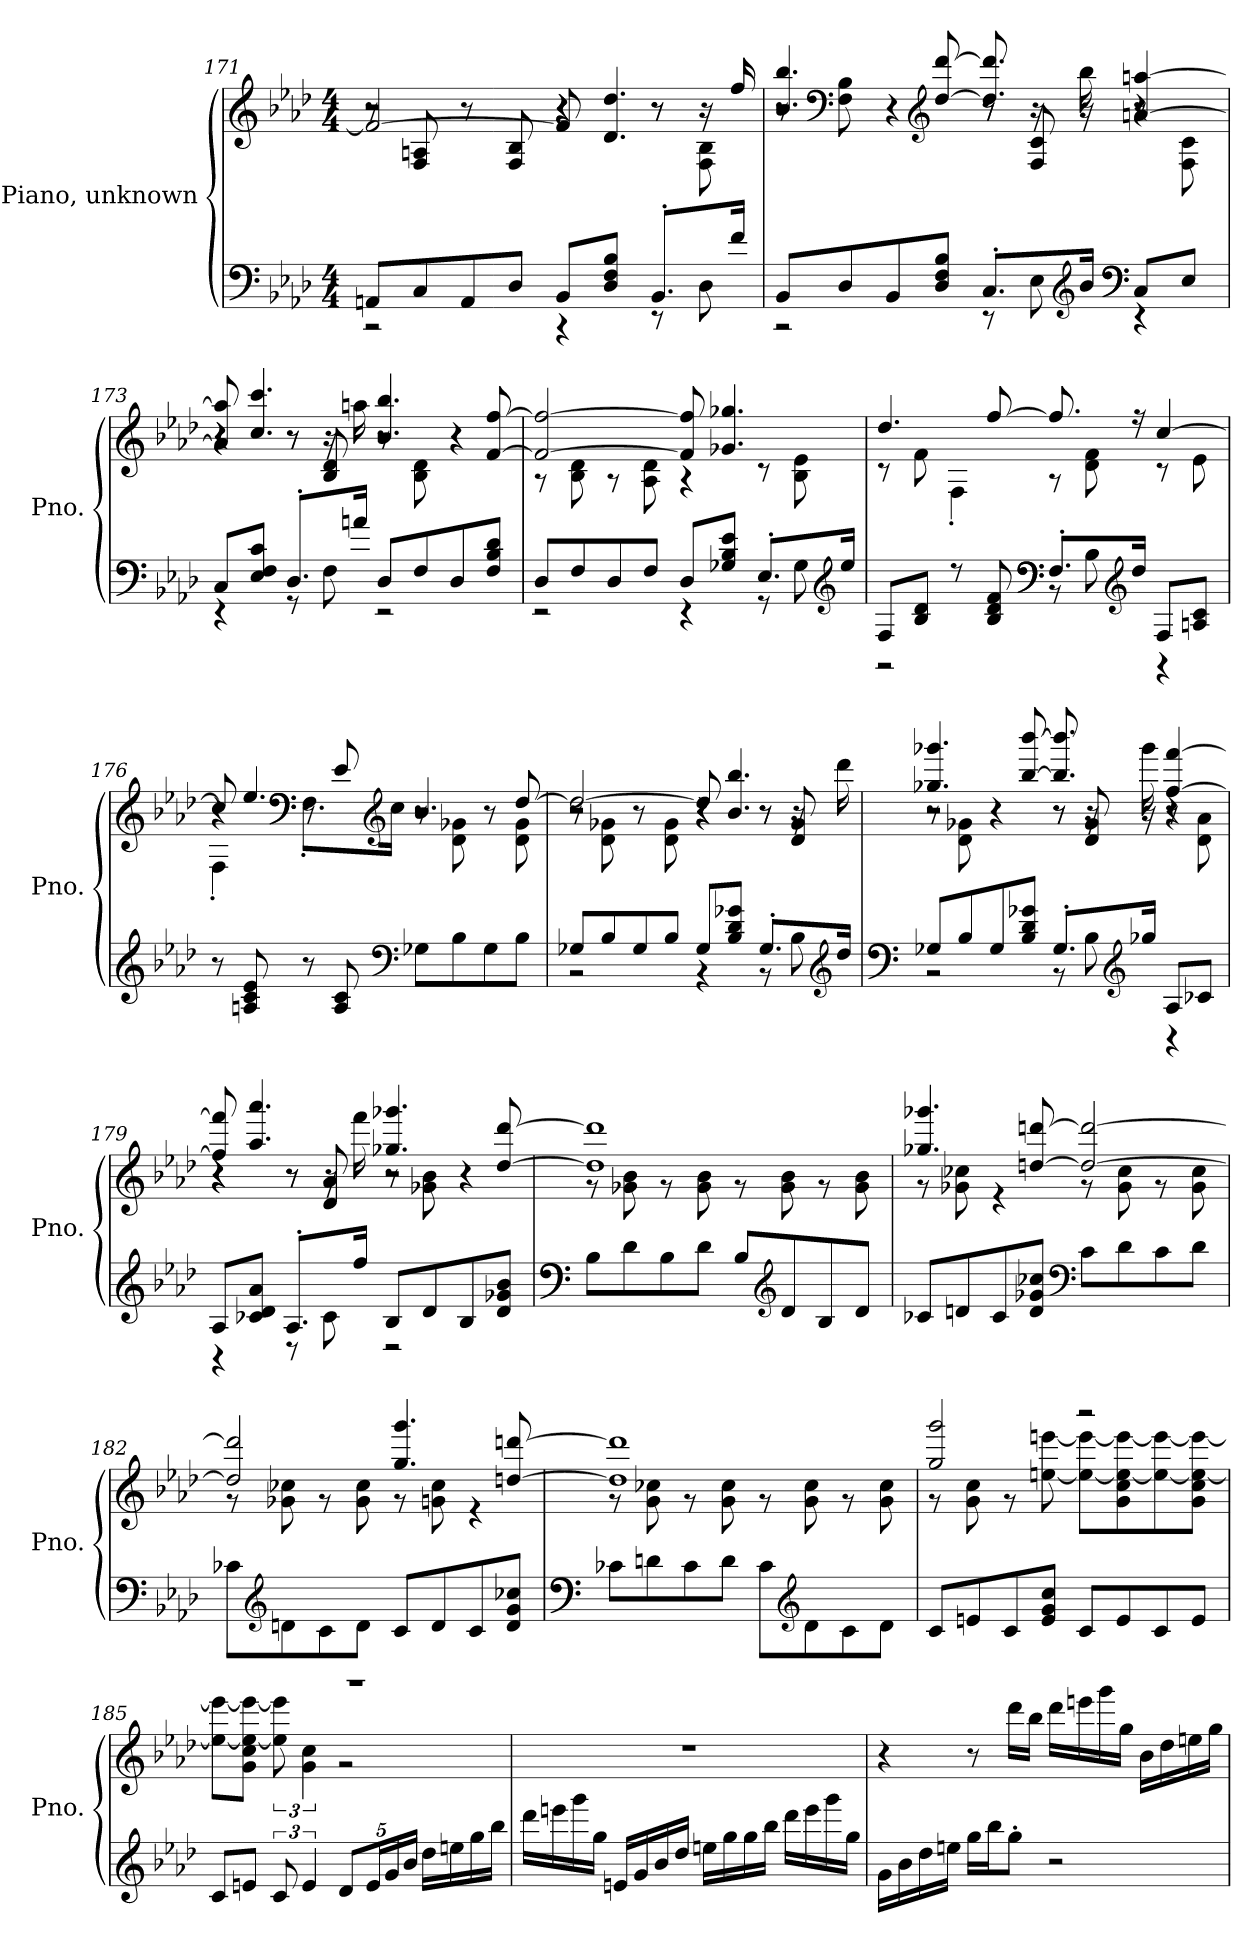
**kern	**kern
*part1	*part1
*staff2	*staff1
*I"Piano, unknown	*
*I'Pno.	*
*clefF4	*clefG2
*k[b-e-a-d-]	*k[b-e-a-d-]
*M4/4	*M4/4
=171	=171
*^	*^
*	*	*	*^
8AAn/L	2r	2f/_	2r	8r
8C/	.	.	.	8F/ 8An/
8AA/	.	.	.	8r
8D-/J	.	.	.	8F/ 8B-/
8BB-/L	4r	8f/]	4r	4r
8D-/ 8F/ 8B-/J	.	4.d-/ 4.dd-/	.	.
8.BB-'/L	8r	.	8r	8r
.	8D-\	.	8F\ 8B-\	16r
16f/Jk	.	.	.	16ff/
!!LO:LB:g=z	!!	!!
=172	=172	=172	=172	=172
8BB-/L	2r	4.b-/ 4.bb-/	8r	2r
*	*	*clefF4	*	*
8D-/	.	.	8F\ 8B-\	.
8BB-/	.	.	4r	.
*	*	*clefG2	*	*
8D-/ 8F/ 8B-/J	.	[8dd-/ [8ddd-/	.	.
8.C'/L	8r	8.dd-/] 8.ddd-/]	8r	8r
.	8E-\	.	16r	8F/ 8c/
*clefG2	*	*	*	*
16b-/Jk	.	16r	16bb-\	.
*clefF4	*	*	*	*
8C/L	4r	[4an/ [4aan/	8r	4r
8E-/J	.	.	8F\ 8c\	.
=173	=173	=173	=173	=173
8C/L	4r	8a/] 8aa/]	4r	4r
8E-/ 8F/ 8c/J	.	4.cc/ 4.ccc/	.	.
8.D-'/L	8r	.	8r	8r
.	8F\	.	16r	8B-/ 8d-/
16an/Jk	.	.	16aan\	.
8D-/L	2r	4.b-/ 4.bb-/	8r	2r
8F/	.	.	8B-\ 8d-\	.
8D-/	.	.	4r	.
8F/ 8B-/ 8d-/J	.	[8f/ [8ff/	.	.
*	*	*	*v	*v
!!LO:LB:g=z
=174	=174	=174	=174
8D-/L	2r	2f/_ 2ff/_	8r
8F/	.	.	8B-\ 8d-\
8D-/	.	.	8r
8F/J	.	.	8A-\ 8d-\
8D-/L	4r	8f/] 8ff/]	4r
8G-X/ 8B-/ 8e-/J	.	4.g-X/ 4.gg-X/	.
8.E-'/L	8r	.	8r
.	8G-\	.	8B-\ 8e-\
*clefG2	*	*	*
16ee-/Jk	.	.	.
=175	=175	=175	=175
8F/L	2r	4.dd-/	8r
8B-/ 8d-/J	.	.	8f\
8r	.	.	4F'\
8B-/ 8d-/ 8f/	.	[8ff/	.
*clefF4	*	*	*
8.F'/L	8r	8.ff/]	8r
.	8B-\	.	8d-\ 8f\
*clefG2	*	*	*
16dd-/Jk	.	16r	.
8F/L	4r	[4cc/	8r
8An/ 8c/J	.	.	8e-\
*v	*v	*	*
!!LO:LB:g=z
=176	=176	=176
*	*	*^
8r	8cc/]	4F'\	4r
8An/ 8c/ 8e-/	4.ee-/	.	.
*	*clefF4	*	*
8r	.	8.F'\L	8r
8A/ 8c/	.	.	8e-/
*	*clefG2	*	*
.	.	16cc\Jk	.
*clefF4	*	*	*
8G-X\L	4.b-/	8r	2r
8B-\	.	8d-\ 8g-X\	.
8G-\	.	8r	.
8B-\J	[8dd-/	8d-\ 8g-\	.
=177	=177	=177	=177
*^	*	*	*
8G-X/L	2r	2dd-/_	8r	2r
8B-/	.	.	8d-\ 8g-X\	.
8G-/	.	.	8r	.
8B-/J	.	.	8d-\ 8g-\	.
8G-/L	4r	8dd-/]	4r	4r
8B-/ 8d-/ 8g-X/J	.	4.b-/ 4.bb-/	.	.
8.G-'/L	8r	.	8r	8r
.	8B-\	.	16r	8d-/ 8g-/
*clefG2	*	*	*	*
16dd-/Jk	.	.	16ddd-\	.
!!LO:LB:g=z	!!	!!
=178	=178	=178	=178	=178
*clefF4	*	*	*	*
8G-X/L	2r	4.gg-X/ 4.ggg-X/	8r	2r
8B-/	.	.	8d-\ 8g-X\	.
8G-/	.	.	4r	.
8B-/ 8d-/ 8g-X/J	.	[8bb-/ [8bbb-/	.	.
8.G-'/L	8r	8.bb-/] 8.bbb-/]	8r	8r
.	8B-\	.	16r	8d-/ 8g-/
*clefG2	*	*	*	*
16gg-X/Jk	.	16r	16ggg-\	.
8A-/L	4r	[4ff/ [4fff/	8r	4r
8c-X/J	.	.	8d-\ 8a-\	.
=179	=179	=179	=179	=179
8A-/L	4r	8ff/] 8fff/]	4r	4r
8c-X/ 8d-/ 8a-/J	.	4.aa-/ 4.aaa-/	.	.
8.A-'/L	8r	.	8r	8r
.	8c-\	.	16r	8d-/ 8a-/
16ff/Jk	.	.	16fff\	.
8B-/L	2r	4.gg-X/ 4.ggg-X/	8r	2r
8d-/	.	.	8g-X\ 8b-\	.
8B-/	.	.	4r	.
8d-/ 8g-X/ 8b-/J	.	[8dd-/ [8ddd-/	.	.
*v	*v	*	*	*
*	*v	*v	*v
!!LO:LB:g=z
=180	=180
*clefF4	*
*	*^
8B-\L	1dd-] 1ddd-]	8r
8d-\	.	8g-X\ 8b-\
8B-\	.	8r
8d-\J	.	8g-\ 8b-\
8B-/L	.	8r
*clefG2	*	*
8d-/	.	8g-\ 8b-\
8B-/	.	8r
8d-/J	.	8g-\ 8b-\
=181	=181	=181
8c-X/L	4.gg-X/ 4.ggg-X/	8r
8dn/	.	8g-X\ 8cc-X\
8c-/	.	4r
8d/ 8g-X/ 8cc-X/J	[8ddn/ [8dddn/	.
*clefF4	*	*
8c-\L	2dd/_ 2ddd/_	8r
8d\	.	8g-\ 8cc-\
8c-\	.	8r
8d\J	.	8g-\ 8cc-\
=182	=182	=182
8c-X\L	2dd/] 2ddd/]	8r
*clefG2	*	*
8dn\	.	8g-X\ 8cc-X\
8c-\	.	8r
8d\J	.	8g-\ 8cc-\
8c-/L	4.gg/ 4.ggg/	8r
8d/	.	8gn\ 8cc-\
8c-/	.	4r
8d/ 8g/ 8cc-X/J	[8ddn/ [8dddn/	.
!!LO:PB:g=z	!!
=183	=183	=183
*clefF4	*	*
8c-X\L	1dd] 1ddd]	8r
8dn\	.	8g\ 8cc-X\
8c-\	.	8r
8d\J	.	8g\ 8cc-\
8c-\L	.	8r
*clefG2	*	*
8d\	.	8g\ 8cc-\
8c-\	.	8r
8d\J	.	8g\ 8cc-\
=184	=184	=184
8c/L	2gg/ 2ggg/	8r
8en/	.	8g\ 8cc\
8c/	.	8r
8e/ 8g/ 8cc/J	.	[8een\ [8eeen\
8c/L	2r	8ee\_ 8eee\_L
8e/	.	8g\ 8cc\ 8ee\_ 8eee\_
8c/	.	8ee\_ 8eee\_
8e/J	.	8g\ 8cc\ 8ee\_ 8eee\_J
=185	=185	=185
8c/L	1r	8ee\_ 8eee\_L
8en/J	.	8g\ 8cc\ 8ee\_ 8eee\_J
12c/	.	12ee\] 12eee\]
6e/	.	6g\ 6cc\
*Xbrackettup	*	*
10d-/L	.	2r
20e/L	.	.
20g/	.	.
20b-/JJ	.	.
16dd-\LL	.	.
16een\	.	.
16gg\	.	.
16bb-\JJ	.	.
*	*v	*v
!!LO:LB:g=z
=186	=186
16ddd-\LL	1r
16eeen\	.
16ggg\	.
16gg\JJ	.
16en/LL	.
16g/	.
16b-/	.
16dd-/JJ	.
16een\LL	.
16gg\	.
16gg\	.
16bb-\JJ	.
16ddd-\LL	.
16eee\	.
16ggg\	.
16gg\JJ	.
=187	=187
16g\LL	4r
16b-\	.
16dd-\	.
16een\JJ	.
16gg\LL	8r
16bb-\J	.
8gg'\J	16ddd-\LL
.	16bb-\JJ
2r	16ddd-\LL
.	16eeen\
.	16ggg\
.	16gg\JJ
.	16b-\LL
.	16dd-\
.	16een\
.	16gg\JJ
=	=
*-	*-
